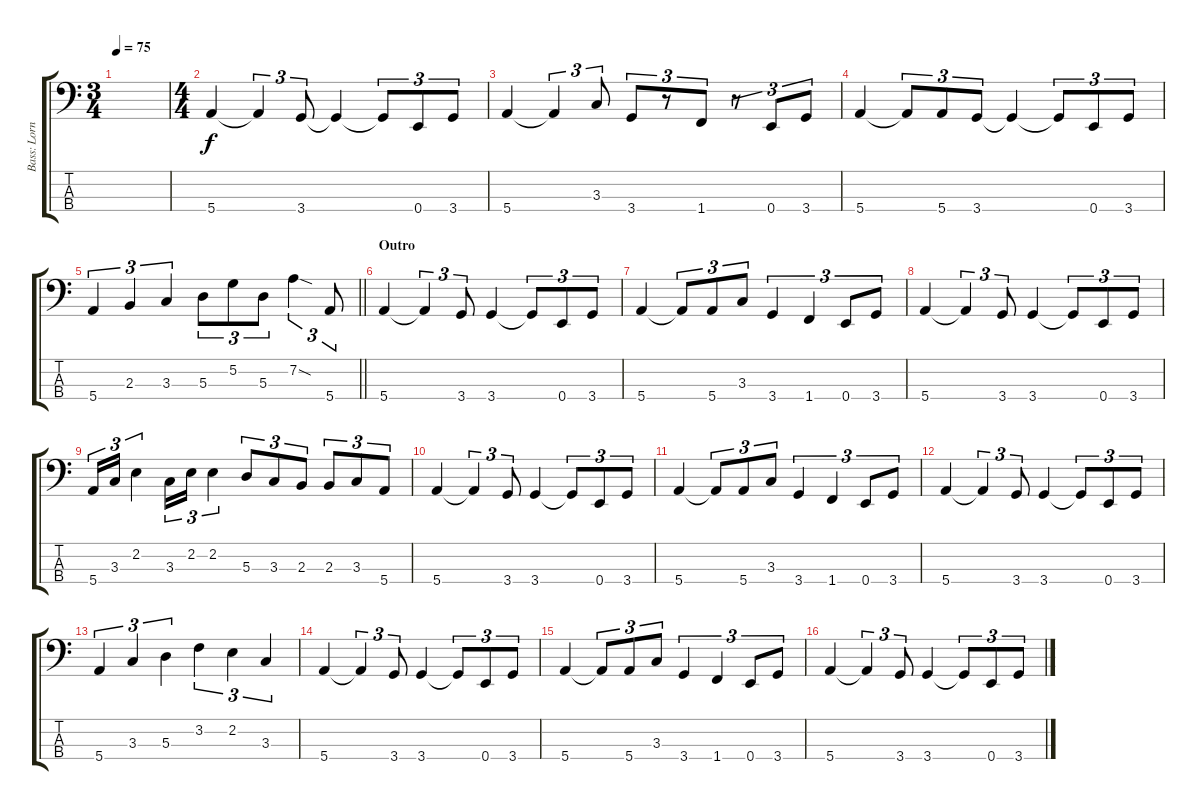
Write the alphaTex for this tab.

\track ("Bass: Lorne" "Bass: Lorn") {instrument electricbassfinger}
\staff {score tabs}
\tuning (G2 D2 A1 E1) {hide}
\ts (3 4)
\tempo 75
\clef f4
\ks c
|
\ts (4 4)
5.4.4{dy f} 5.4{t}.4{tu (3 2)} 3.4.8{tu (3 2)} 3.4{t}.4 3.4{t}.8{tu (3 2)} 0.4.8{tu (3 2)} 3.4.8{tu (3 2)} |
5.4.4 5.4{t}.4{tu (3 2)} 3.3.8{tu (3 2)} 3.4.8{tu (3 2)} r.8{tu (3 2)} 1.4.8{tu (3 2)} r.8{tu (3 2)} 0.4.8{tu (3 2)} 3.4.8{tu (3 2)} |
5.4.4 5.4{t}.8{tu (3 2)} 5.4.8{tu (3 2)} 3.4.8{tu (3 2)} 3.4{t}.4 3.4{t}.8{tu (3 2)} 0.4.8{tu (3 2)} 3.4.8{tu (3 2)} |
\barLineRight lightlight
5.4.4{tu (3 2)} 2.3.4{tu (3 2)} 3.3.4{tu (3 2)} 5.3.8{tu (3 2)} 5.2.8{tu (3 2)} 5.3.8{tu (3 2)} 7.2{sod}.4{tu (3 2)} 5.4.8{tu (3 2)} |
\section ("" "Outro")
5.4.4 5.4{t}.4{tu (3 2)} 3.4.8{tu (3 2)} 3.4.4 3.4{t}.8{tu (3 2)} 0.4.8{tu (3 2)} 3.4.8{tu (3 2)} |
5.4.4 5.4{t}.8{tu (3 2)} 5.4.8{tu (3 2)} 3.3.8{tu (3 2)} 3.4.4{tu (3 2)} 1.4.4{tu (3 2)} 0.4.8{tu (3 2)} 3.4.8{tu (3 2)} |
5.4.4 5.4{t}.4{tu (3 2)} 3.4.8{tu (3 2)} 3.4.4 3.4{t}.8{tu (3 2)} 0.4.8{tu (3 2)} 3.4.8{tu (3 2)} |
5.4.16{tu (3 2)} 3.3.16{tu (3 2)} 2.2.4{tu (3 2)} 3.3.16{tu (3 2)} 2.2.16{tu (3 2)} 2.2.4{tu (3 2)} 5.3.8{tu (3 2)} 3.3.8{tu (3 2)} 2.3.8{tu (3 2)} 2.3.8{tu (3 2)} 3.3.8{tu (3 2)} 5.4.8{tu (3 2)} |
5.4.4 5.4{t}.4{tu (3 2)} 3.4.8{tu (3 2)} 3.4.4 3.4{t}.8{tu (3 2)} 0.4.8{tu (3 2)} 3.4.8{tu (3 2)} |
5.4.4 5.4{t}.8{tu (3 2)} 5.4.8{tu (3 2)} 3.3.8{tu (3 2)} 3.4.4{tu (3 2)} 1.4.4{tu (3 2)} 0.4.8{tu (3 2)} 3.4.8{tu (3 2)} |
5.4.4 5.4{t}.4{tu (3 2)} 3.4.8{tu (3 2)} 3.4.4 3.4{t}.8{tu (3 2)} 0.4.8{tu (3 2)} 3.4.8{tu (3 2)} |
5.4.4{tu (3 2)} 3.3.4{tu (3 2)} 5.3.4{tu (3 2)} 3.2.4{tu (3 2)} 2.2.4{tu (3 2)} 3.3.4{tu (3 2)} |
5.4.4 5.4{t}.4{tu (3 2)} 3.4.8{tu (3 2)} 3.4.4 3.4{t}.8{tu (3 2)} 0.4.8{tu (3 2)} 3.4.8{tu (3 2)} |
5.4.4 5.4{t}.8{tu (3 2)} 5.4.8{tu (3 2)} 3.3.8{tu (3 2)} 3.4.4{tu (3 2)} 1.4.4{tu (3 2)} 0.4.8{tu (3 2)} 3.4.8{tu (3 2)} |
5.4.4 5.4{t}.4{tu (3 2)} 3.4.8{tu (3 2)} 3.4.4 3.4{t}.8{tu (3 2)} 0.4.8{tu (3 2)} 3.4.8{tu (3 2)}
